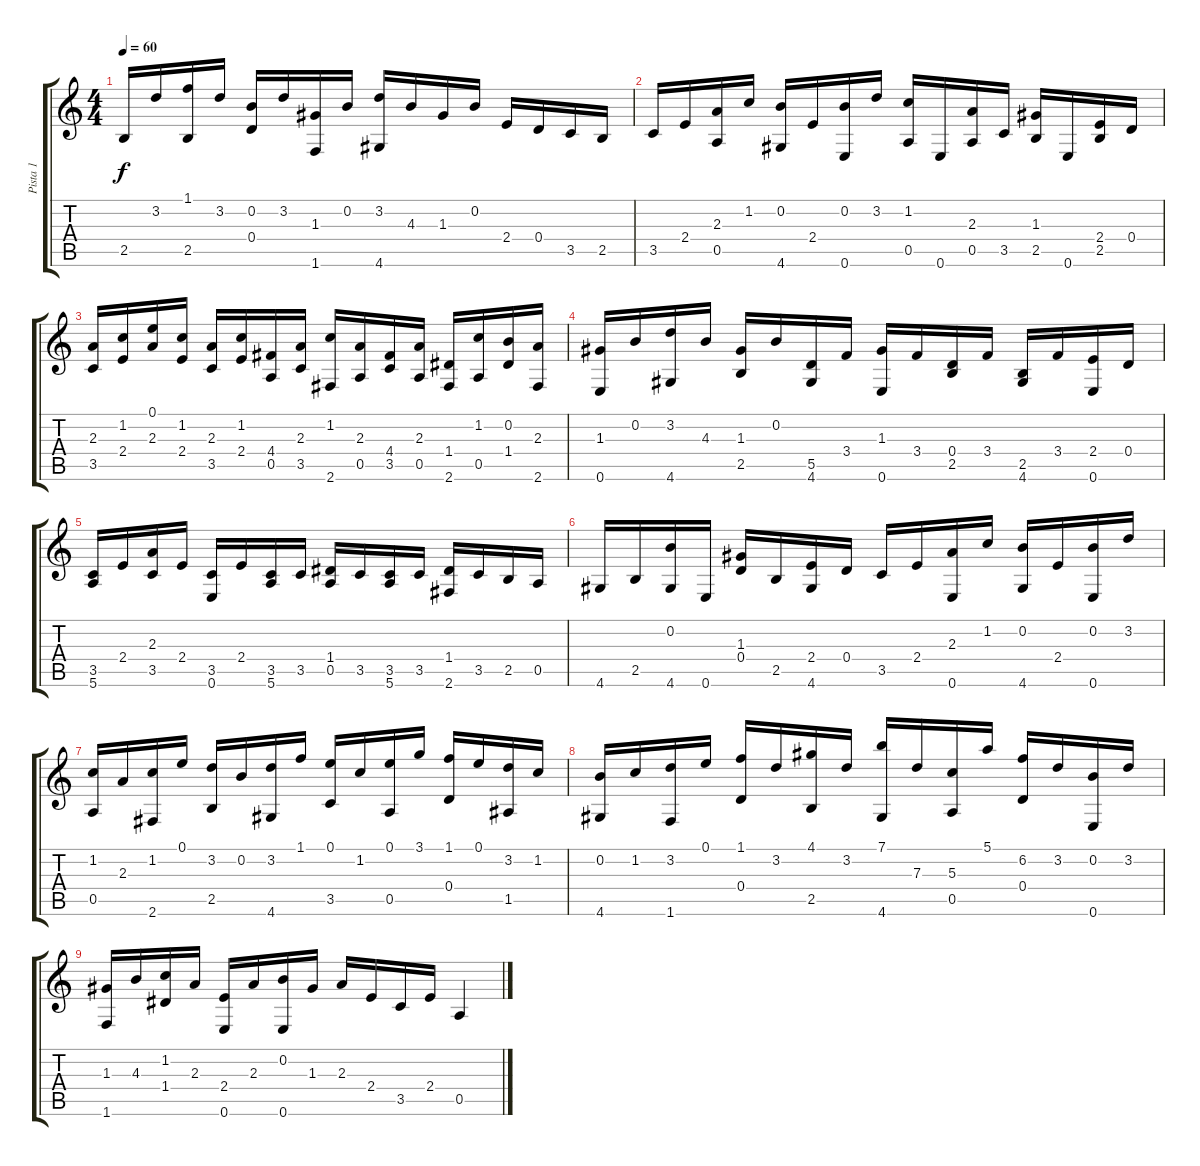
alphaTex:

\track ("Pista 1" "Pista 1") {instrument acousticguitarnylon}
\staff {score tabs}
\tuning (E4 B3 G3 D3 A2 E2) {hide}
\ts (4 4)
\tempo 60
\clef g2
\ks c
2.5.16{dy f} 3.2.16 (1.1 2.5).16 3.2.16 (0.2 0.4).16 3.2.16 (1.3 1.6).16 0.2.16 (3.2 4.6).16 4.3.16 1.3.16 0.2.16 2.4.16 0.4.16 3.5.16 2.5.16 |
3.5.16 2.4.16 (2.3 0.5).16 1.2.16 (0.2 4.6).16 2.4.16 (0.2 0.6).16 3.2.16 (1.2 0.5).16 0.6.16 (2.3 0.5).16 3.5.16 (1.3 2.5).16 0.6.16 (2.4 2.5).16 0.4.16 |
(2.3 3.5).16 (1.2 2.4).16 (0.1 2.3).16 (1.2 2.4).16 (2.3 3.5).16 (1.2 2.4).16 (4.4 0.5).16 (2.3 3.5).16 (1.2 2.6).16 (2.3 0.5).16 (4.4 3.5).16 (2.3 0.5).16 (1.4 2.6).16 (1.2 0.5).16 (0.2 1.4).16 (2.3 2.6).16 |
(1.3 0.6).16 0.2.16 (3.2 4.6).16 4.3.16 (1.3 2.5).16 0.2.16 (5.5 4.6).16 3.4.16 (1.3 0.6).16 3.4.16 (0.4 2.5).16 3.4.16 (2.5 4.6).16 3.4.16 (2.4 0.6).16 0.4.16 |
(3.5 5.6).16 2.4.16 (2.3 3.5).16 2.4.16 (3.5 0.6).16 2.4.16 (3.5 5.6).16 3.5.16 (1.4 0.5).16 3.5.16 (3.5 5.6).16 3.5.16 (1.4 2.6).16 3.5.16 2.5.16 0.5.16 |
4.6.16 2.5.16 (0.2 4.6).16 0.6.16 (1.3 0.4).16 2.5.16 (2.4 4.6).16 0.4.16 3.5.16 2.4.16 (2.3 0.6).16 1.2.16 (0.2 4.6).16 2.4.16 (0.2 0.6).16 3.2.16 |
(1.2 0.5).16 2.3.16 (1.2 2.6).16 0.1.16 (3.2 2.5).16 0.2.16 (3.2 4.6).16 1.1.16 (0.1 3.5).16 1.2.16 (0.1 0.5).16 3.1.16 (1.1 0.4).16 0.1.16 (3.2 1.5).16 1.2.16 |
(0.2 4.6).16 1.2.16 (3.2 1.6).16 0.1.16 (1.1 0.4).16 3.2.16 (4.1 2.5).16 3.2.16 (7.1 4.6).16 7.3.16 (5.3 0.5).16 5.1.16 (6.2 0.4).16 3.2.16 (0.2 0.6).16 3.2.16 |
(1.3 1.6).16 4.3.16 (1.2 1.4).16 2.3.16 (2.4 0.6).16 2.3.16 (0.2 0.6).16 1.3.16 2.3.16 2.4.16 3.5.16 2.4.16 0.5.4
